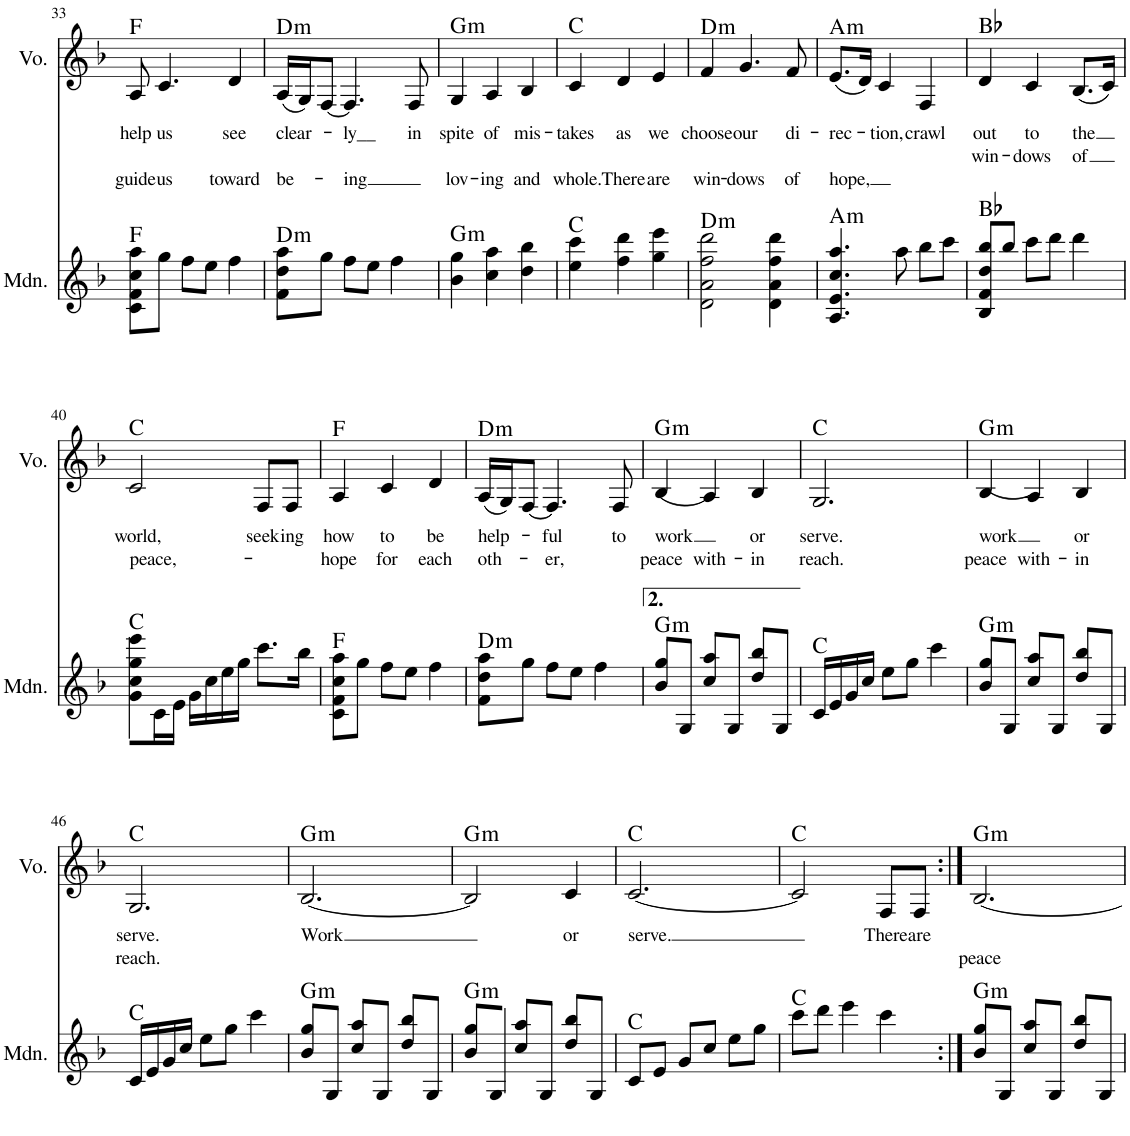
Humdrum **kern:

**kern	**harte	**kern	**text	**text	**text	**harte
*part2	*part2	*part1	*part1	*part1	*part1	*part1
*staff2	*	*staff1	*staff1	*staff1	*staff1	*
*I"Mandolin	*	*I"Voice	*	*	*	*
*I'Mdn.	*	*I'Vo.	*	*	*	*
!!LO:PB:g=z
*clefG2	*	*clefG2	*	*	*	*
*k[b-]	*	*k[b-]	*	*	*	*
=33	=33	=33	=33	=33	=33	=33
!	!	!	!LO:LY:b	!	!LO:LY:b	!
8c\ 8f\ 8cc\ 8aa\L	F:maj	8A/	help	.	guide	F:maj
!	!	!	!LO:LY:b	!	!LO:LY:b	!
8gg\J	.	4.c/	us	.	us	.
8ff\L	.	.	.	.	.	.
8ee\J	.	.	.	.	.	.
!	!	!	!LO:LY:b	!	!LO:LY:b	!
4ff\	.	4d/	see	.	toward	.
=34	=34	=34	=34	=34	=34	=34
!	!LO:H:kt=m	!	!LO:LY:b	!	!LO:LY:b	!LO:H:kt=m
8f\ 8dd\ 8aa\L	D:min	(16A/LL	clear-	.	be-	D:min
.	.	16G/J)	.	.	.	.
8gg\J	.	[8F/J	.	.	.	.
!	!	!	!LO:LY:b	!	!LO:LY:b	!
8ff\L	.	4.F/]	-ly__	.	-ing	.
8ee\J	.	.	.	.	.	.
4ff\	.	.	.	.	.	.
!	!	!	!LO:LY:b	!	!	!
.	.	8F/	in	.	.	.
=35	=35	=35	=35	=35	=35	=35
!	!LO:H:kt=m	!	!LO:LY:b	!	!LO:LY:b	!LO:H:kt=m
4b-\ 4gg\	G:min	4G/	spite	.	lov-	G:min
!	!	!	!LO:LY:b	!	!LO:LY:b	!
4cc\ 4aa\	.	4A/	of	.	-ing	.
!	!	!	!LO:LY:b	!	!LO:LY:b	!
4dd\ 4bb-\	.	4B-/	mis-	.	and	.
=36	=36	=36	=36	=36	=36	=36
!	!	!	!LO:LY:b	!	!LO:LY:b	!
4ee\ 4ccc\	C:maj	4c/	-takes	.	whole.	C:maj
!	!	!	!LO:LY:b	!	!LO:LY:b	!
4ff\ 4ddd\	.	4d/	as	.	There	.
!	!	!	!LO:LY:b	!	!LO:LY:b	!
4gg\ 4eee\	.	4e/	we	.	are	.
=37	=37	=37	=37	=37	=37	=37
!	!LO:H:kt=m	!	!LO:LY:b	!	!LO:LY:b	!LO:H:kt=m
2d\ 2a\ 2ff\ 2ddd\	D:min	4f/	choose	.	win-	D:min
!	!	!	!LO:LY:b	!	!LO:LY:b	!
.	.	4.g/	our	.	-dows	.
4d\ 4a\ 4ff\ 4ddd\	.	.	.	.	.	.
!	!	!	!LO:LY:b	!	!LO:LY:b	!
.	.	8f/	di-	.	of	.
=38	=38	=38	=38	=38	=38	=38
!	!LO:H:kt=m	!	!LO:LY:b	!	!LO:LY:b	!LO:H:kt=m
4.A/ 4.e/ 4.cc/ 4.aa/	A:min	(8.e/L	-rec-	.	hope,	A:min
.	.	16d/Jk)	.	.	.	.
!	!	!	!LO:LY:b	!	!	!
.	.	4c/	-tion,	.	.	.
8aa\	.	.	.	.	.	.
!	!	!	!LO:LY:b	!	!	!
8bb-\L	.	4F/	crawl	.	.	.
8ccc\J	.	.	.	.	.	.
=39	=39	=39	=39	=39	=39	=39
!	!	!	!LO:LY:b	!LO:LY:b	!	!
8B-/ 8f/ 8dd/ 8bb-/L	Bb:maj	4d/	out	win-	.	Bb:maj
8bb-/J	.	.	.	.	.	.
!	!	!	!LO:LY:b	!LO:LY:b	!	!
8ccc\L	.	4c/	to	-dows	.	.
8ddd\J	.	.	.	.	.	.
!	!	!	!LO:LY:b	!LO:LY:b	!	!
4ddd\	.	(8.B-/L	the	of	.	.
.	.	16c/Jk)	.	.	.	.
!!LO:LB:g=z
=40	=40	=40	=40	=40	=40	=40
!	!	!	!LO:LY:b	!LO:LY:b	!	!
8g\ 8cc\ 8gg\ 8eee\L	C:maj	2c/	world,	peace,-	.	C:maj
16c\L	.	.	.	.	.	.
16e\JJ	.	.	.	.	.	.
16g\LL	.	.	.	.	.	.
16cc\	.	.	.	.	.	.
16ee\	.	.	.	.	.	.
16gg\JJ	.	.	.	.	.	.
!	!	!	!LO:LY:b	!	!	!
8.ccc\L	.	8F/L	seek-	.	.	.
!	!	!	!LO:LY:b	!	!	!
.	.	8F/J	-ing	.	.	.
16bb-\Jk	.	.	.	.	.	.
=41	=41	=41	=41	=41	=41	=41
!	!	!	!LO:LY:b	!LO:LY:b	!	!
8c\ 8f\ 8cc\ 8aa\L	F:maj	4A/	how	hope	.	F:maj
8gg\J	.	.	.	.	.	.
!	!	!	!LO:LY:b	!LO:LY:b	!	!
8ff\L	.	4c/	to	for	.	.
8ee\J	.	.	.	.	.	.
!	!	!	!LO:LY:b	!LO:LY:b	!	!
4ff\	.	4d/	be	each	.	.
=42	=42	=42	=42	=42	=42	=42
!	!LO:H:kt=m	!	!LO:LY:b	!LO:LY:b	!	!LO:H:kt=m
8f\ 8dd\ 8aa\L	D:min	(16A/LL	help-	oth-	.	D:min
.	.	16G/J)	.	.	.	.
8gg\J	.	[8F/J	.	.	.	.
!	!	!	!LO:LY:b	!LO:LY:b	!	!
8ff\L	.	4.F/]	-ful	-er,	.	.
8ee\J	.	.	.	.	.	.
4ff\	.	.	.	.	.	.
!	!	!	!LO:LY:b	!	!	!
.	.	8F/	to	.	.	.
=43	=43	=43	=43	=43	=43	=43
!	!LO:H:kt=m	!	!LO:LY:b	!LO:LY:b	!	!LO:H:kt=m
8b-/ 8gg/L	G:min	(4B-/	work	peace	.	G:min
8G/J	.	.	.	.	.	.
!	!	!	!	!LO:LY:b	!	!
8cc/ 8aa/L	.	4A/)	.	with-	.	.
8G/J	.	.	.	.	.	.
!	!	!	!LO:LY:b	!LO:LY:b	!	!
8dd/ 8bb-/L	.	4B-/	or	-in	.	.
8G/J	.	.	.	.	.	.
=44	=44	=44	=44	=44	=44	=44
!	!	!	!LO:LY:b	!LO:LY:b	!	!
16c/LL	C:maj	2.G/	serve.	reach.	.	C:maj
16e/	.	.	.	.	.	.
16g/	.	.	.	.	.	.
16cc/JJ	.	.	.	.	.	.
8ee\L	.	.	.	.	.	.
8gg\J	.	.	.	.	.	.
4ccc\	.	.	.	.	.	.
=45	=45	=45	=45	=45	=45	=45
!	!LO:H:kt=m	!	!LO:LY:b	!LO:LY:b	!	!LO:H:kt=m
8b-/ 8gg/L	G:min	(4B-/	work	peace	.	G:min
8G/J	.	.	.	.	.	.
!	!	!	!	!LO:LY:b	!	!
8cc/ 8aa/L	.	4A/)	.	with-	.	.
8G/J	.	.	.	.	.	.
!	!	!	!LO:LY:b	!LO:LY:b	!	!
8dd/ 8bb-/L	.	4B-/	or	-in	.	.
8G/J	.	.	.	.	.	.
!!LO:LB:g=z
=46	=46	=46	=46	=46	=46	=46
!	!	!	!LO:LY:b	!LO:LY:b	!	!
16c/LL	C:maj	2.G/	serve.	reach.	.	C:maj
16e/	.	.	.	.	.	.
16g/	.	.	.	.	.	.
16cc/JJ	.	.	.	.	.	.
8ee\L	.	.	.	.	.	.
8gg\J	.	.	.	.	.	.
4ccc\	.	.	.	.	.	.
=47	=47	=47	=47	=47	=47	=47
!	!LO:H:kt=m	!	!LO:LY:b	!	!	!LO:H:kt=m
8b-/ 8gg/L	G:min	[2.B-/	Work	.	.	G:min
8G/J	.	.	.	.	.	.
8cc/ 8aa/L	.	.	.	.	.	.
8G/J	.	.	.	.	.	.
8dd/ 8bb-/L	.	.	.	.	.	.
8G/J	.	.	.	.	.	.
=48	=48	=48	=48	=48	=48	=48
!	!LO:H:kt=m	!	!	!	!	!LO:H:kt=m
8b-/ 8gg/L	G:min	2B-/]	.	.	.	G:min
8G/J	.	.	.	.	.	.
8cc/ 8aa/L	.	.	.	.	.	.
8G/J	.	.	.	.	.	.
!	!	!	!LO:LY:b	!	!	!
8dd/ 8bb-/L	.	4c/	or	.	.	.
8G/J	.	.	.	.	.	.
=49	=49	=49	=49	=49	=49	=49
!	!	!	!LO:LY:b	!	!	!
8c/L	C:maj	[2.c/	serve.	.	.	C:maj
8e/J	.	.	.	.	.	.
8g/L	.	.	.	.	.	.
8cc/J	.	.	.	.	.	.
8ee\L	.	.	.	.	.	.
8gg\J	.	.	.	.	.	.
=50	=50	=50	=50	=50	=50	=50
8ccc\L	C:maj	2c/]	.	.	.	C:maj
8ddd\J	.	.	.	.	.	.
4eee\	.	.	.	.	.	.
!	!	!	!LO:LY:b	!	!	!
4ccc\	.	8F/L	There	.	.	.
!	!	!	!LO:LY:b	!	!	!
.	.	8F/J	are	.	.	.
=51:|!	=51:|!	=51:|!	=51:|!	=51:|!	=51:|!	=51:|!
!	!LO:H:kt=m	!	!	!LO:LY:b	!	!LO:H:kt=m
8b-/ 8gg/L	G:min	[2.B-/	.	peace	.	G:min
8G/J	.	.	.	.	.	.
8cc/ 8aa/L	.	.	.	.	.	.
8G/J	.	.	.	.	.	.
8dd/ 8bb-/L	.	.	.	.	.	.
8G/J	.	.	.	.	.	.
=	=	=	=	=	=	=
*-	*-	*-	*-	*-	*-	*-
